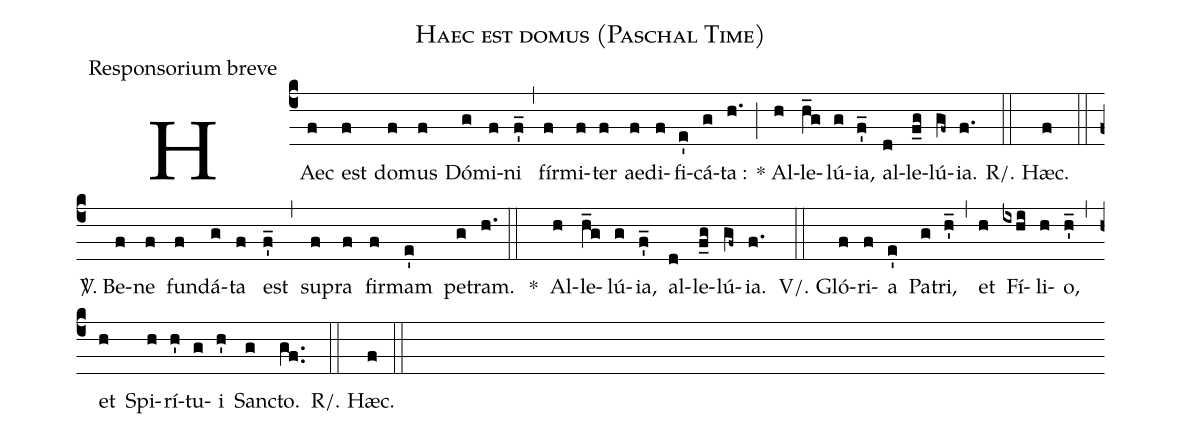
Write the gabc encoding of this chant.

name:Haec est domus (Paschal Time);
office-part:Responsorium breve;
%%
(c4) HAec(f) est(f) do(f)mus(f) Dó(g)mi(f)ni(f'_) (,) fír(f)mi(f)ter(f) ae(f)di(f)fi(e')cá(g)ta :(h.) (;) * Al(h)le(h_g)lú(g){ia},(f'_) al(d)le(f_g)lú(gf~){ia}.(f.) (::)
R/. Hæc.(f) (::)
<sp>V/</sp>. Be(f)ne(f) fun(f)dá(g)ta(f) est(f'_) (,) su(f)pra(f) fir(f)mam(e') pe(g)tram.(h.) (::)
*() Al(h)le(h_g)lú(g){ia},(f'_) al(d)le(f_g)lú(gf~){ia}.(f.) (::)
V/. Gló(f)ri(f)a(e') Pa(g)tri,(h'_) (,) et(h) Fí(ixhi)li(h)o,(h'_) (,) et(h) Spi(h)rí(h')tu(g)i(h') San(g)cto.(gf..) (::)
R/. Hæc.(f) (::)
